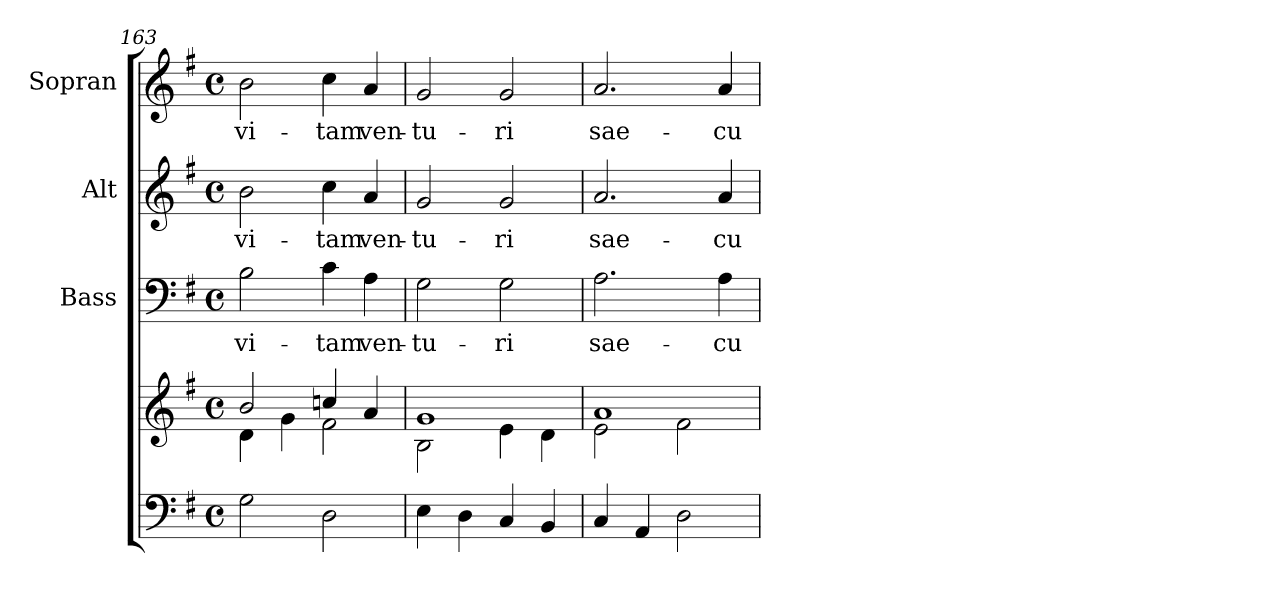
**kern	**kern	**kern	**text	**kern	**text	**kern	**text
*part4	*part4	*part3	*part3	*part2	*part2	*part1	*part1
*staff5	*staff4	*staff3	*staff3	*staff2	*staff2	*staff1	*staff1
*	*	*I"Bass	*	*I"Alt	*	*I"Sopran	*
*	*	*I'B.	*	*I'A.	*	*I'S.	*
*clefF4	*clefG2	*clefF4	*	*clefG2	*	*clefG2	*
*k[f#]	*k[f#]	*k[f#]	*	*k[f#]	*	*k[f#]	*
*G:	*G:	*G:	*	*G:	*	*G:	*
*M4/4	*M4/4	*M4/4	*	*M4/4	*	*M4/4	*
*met(c)	*met(c)	*met(c)	*	*met(c)	*	*met(c)	*
=163	=163	=163	=163	=163	=163	=163	=163
*	*^	*	*	*	*	*	*
!	!	!	!	!LO:LY:b	!	!LO:LY:b	!	!LO:LY:b
2G\	2b/	4d\	2B\	vi-	2b\	vi-	2b\	vi-
.	.	4g\	.	.	.	.	.	.
!	!	!	!	!LO:LY:b	!	!LO:LY:b	!	!LO:LY:b
2D\	4ccn/	2f#\	4c\	-tam	4cc\	-tam	4cc\	-tam
!	!	!	!	!LO:LY:b	!	!LO:LY:b	!	!LO:LY:b
.	4a/	.	4A\	ven-	4a/	ven-	4a/	ven-
=164	=164	=164	=164	=164	=164	=164	=164	=164
!	!	!	!	!LO:LY:b	!	!LO:LY:b	!	!LO:LY:b
4E\	1g	2B\	2G\	-tu-	2g/	-tu-	2g/	-tu-
4D\	.	.	.	.	.	.	.	.
!	!	!	!	!LO:LY:b	!	!LO:LY:b	!	!LO:LY:b
4C/	.	4e\	2G\	-ri	2g/	-ri	2g/	-ri
4BB/	.	4d\	.	.	.	.	.	.
!!LO:LB:g=z
=165	=165	=165	=165	=165	=165	=165	=165	=165
!	!	!	!	!LO:LY:b	!	!LO:LY:b	!	!LO:LY:b
4C/	1a	2e\	2.A\	sae-	2.a/	sae-	2.a/	sae-
4AA/	.	.	.	.	.	.	.	.
2D\	.	2f#\	.	.	.	.	.	.
!	!	!	!	!LO:LY:b	!	!LO:LY:b	!	!LO:LY:b
.	.	.	4A\	-cu-	4a/	-cu-	4a/	-cu-
*	*v	*v	*	*	*	*	*	*
=	=	=	=	=	=	=	=
*-	*-	*-	*-	*-	*-	*-	*-
